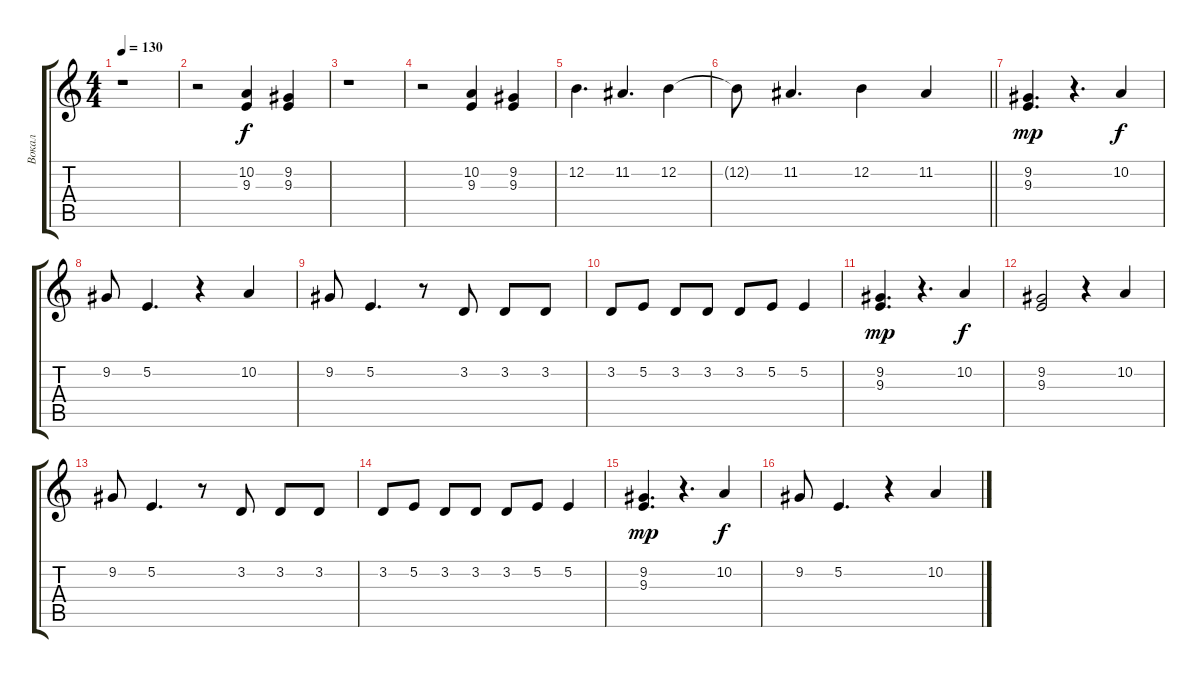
\track ("Вокал" "Вокал") {instrument oboe}
\staff {score tabs}
\tuning (E4 B3 G3 D3 A2 E2) {hide}
\ts (4 4)
\tempo 130
\clef g2
\ks c
r.1{dy f} |
r.2 (10.2 9.3).4 (9.2 9.3).4 |
r.1 |
r.2 (10.2 9.3).4 (9.2 9.3).4 |
12.2.4{d} 11.2.4{d} 12.2.4 |
\barLineRight lightlight
12.2{t}.8 11.2.4{d} 12.2.4 11.2.4 |
(9.2 9.3).4{d dy mp} r.4{d} 10.2.4{dy f} |
9.2.8 5.2.4{d} r.4 10.2.4 |
9.2.8 5.2.4{d} r.8 3.2.8 3.2.8 3.2.8 |
3.2.8 5.2.8 3.2.8 3.2.8 3.2.8 5.2.8 5.2.4 |
(9.2 9.3).4{d dy mp} r.4{d} 10.2.4{dy f} |
(9.2 9.3).2 r.4 10.2.4 |
9.2.8 5.2.4{d} r.8 3.2.8 3.2.8 3.2.8 |
3.2.8 5.2.8 3.2.8 3.2.8 3.2.8 5.2.8 5.2.4 |
(9.2 9.3).4{d dy mp} r.4{d} 10.2.4{dy f} |
9.2.8 5.2.4{d} r.4 10.2.4
